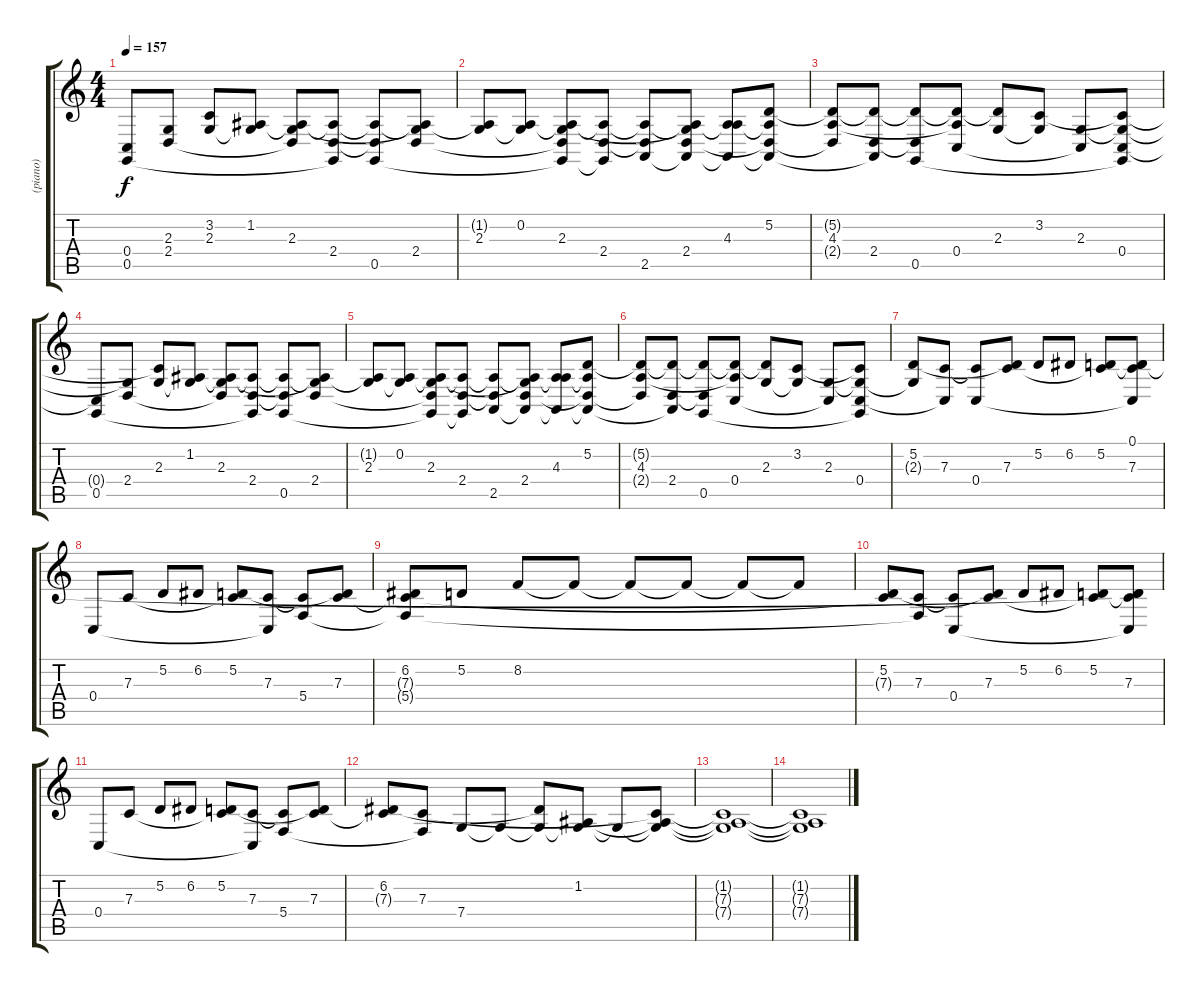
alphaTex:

\track ("(piano)" "(piano)") {instrument electricgrandpiano}
\staff {score tabs}
\tuning (D4 A3 F3 C3 G2 D2) {hide}
\ts (4 4)
\tempo 157
\clef g2
\ks c
(0.4{t} 0.5).8{dy f} (2.3{t} 2.4).8 (3.2{t} 2.3).8 (1.2 2.3{t}).8 (1.2{t} 2.3 2.4{t}).8 (1.2{t} 2.4 0.5{t}).8 (1.2{t} 2.4{t} 0.5).8 (1.2{t} 2.3{t} 2.4).8 |
(1.2{t} 2.3).8 (0.2 2.3{t}).8 (0.2{t} 2.3 2.4{t} 0.5{t}).8 (0.2{t} 2.4 0.5{t}).8 (0.2{t} 2.4{t} 2.5).8 (0.2{t} 2.3{t} 2.4 2.5{t}).8 (0.2{t} 4.3 2.5{t}).8 (5.2 4.3{t} 2.4{t} 2.5{t}).8 |
(5.2{t} 4.3 2.4{t}).8 (5.2{t} 2.4 2.5{t}).8 (5.2{t} 2.4{t} 0.5).8 (5.2{t} 4.3{t} 0.4).8 (5.2{t} 2.3).8 (3.2 2.3{t}).8 (2.3 0.4{t}).8 (3.2{t} 2.3{t} 0.4 0.5{t}).8 |
(0.4{t} 0.5).8 (2.3{t} 2.4).8 (3.2{t} 2.3).8 (1.2 2.3{t}).8 (1.2{t} 2.3 2.4{t}).8 (1.2{t} 2.4 0.5{t}).8 (1.2{t} 2.4{t} 0.5).8 (1.2{t} 2.3{t} 2.4).8 |
(1.2{t} 2.3).8 (0.2 2.3{t}).8 (0.2{t} 2.3 2.4{t} 0.5{t}).8 (0.2{t} 2.4 0.5{t}).8 (0.2{t} 2.4{t} 2.5).8 (0.2{t} 2.3{t} 2.4 2.5{t}).8 (0.2{t} 4.3 2.5{t}).8 (5.2 4.3{t} 2.4{t} 2.5{t}).8 |
(5.2{t} 4.3 2.4{t}).8 (5.2{t} 2.4 2.5{t}).8 (5.2{t} 2.4{t} 0.5).8 (5.2{t} 4.3{t} 0.4).8 (5.2{t} 2.3).8 (3.2 2.3{t}).8 (2.3 0.4{t}).8 (3.2{t} 2.3{t} 0.4 0.5{t}).8 |
(5.2 2.3{t}).8 (7.3 0.4{t}).8 (7.3{t} 0.4).8 (5.2{t} 7.3).8 5.2.8 6.2.8 (5.2 7.3{t}).8 (0.1 5.2{t} 7.3 0.4{t}).8 |
0.4.8 7.3.8 5.2.8 6.2.8 (5.2 7.3{t}).8 (7.3 0.4{t}).8 (7.3{t} 5.4).8 (5.2{t} 7.3).8 |
(6.2 7.3{t} 5.4{t}).8 5.2.8 8.2.8 8.2{t}.8 8.2{t}.8 8.2{t}.8 8.2{t}.8 8.2{t}.8 |
(5.2 7.3{t}).8 (7.3 5.4{t}).8 (7.3{t} 0.4).8 (5.2{t} 7.3).8 5.2.8 6.2.8 (5.2 7.3{t}).8 (0.1{t} 5.2{t} 7.3 0.4{t}).8 |
0.4.8 7.3.8 5.2.8 6.2.8 (5.2 7.3{t}).8 (7.3 0.4{t}).8 (7.3{t} 5.4).8 (5.2{t} 7.3).8 |
(6.2 7.3{t}).8 (7.3 5.4{t}).8 7.4.8 7.4{t}.8 (6.2{t} 7.4{t}).8 (1.2 7.4{t}).8 7.4{t}.8 (1.2{t} 7.3{t} 7.4{t}).8 |
(1.2{t} 7.3{t} 7.4{t}).1 |
(1.2{t} 7.3{t} 7.4{t}).1
